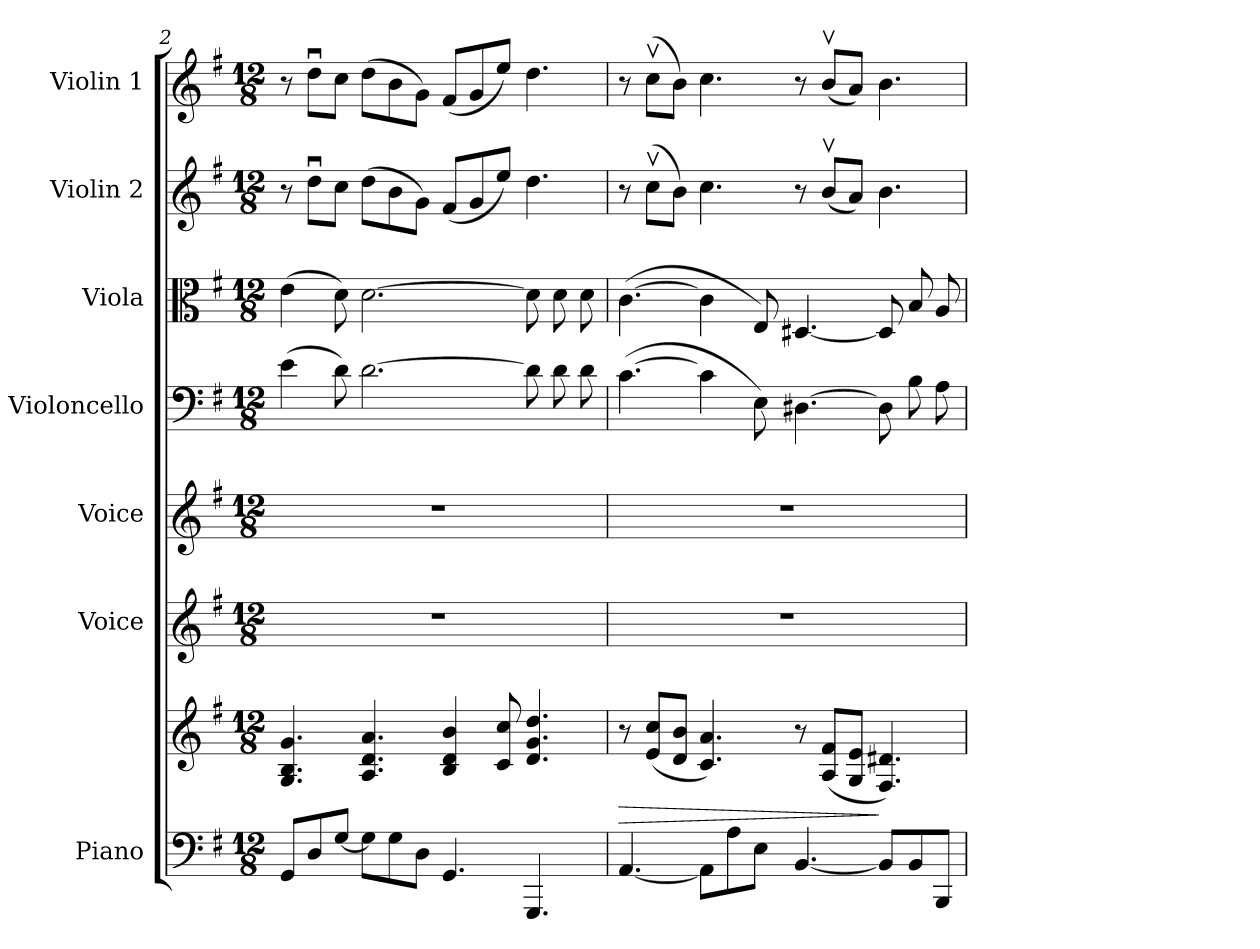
**kern	**kern	**dynam	**kern	**kern	**kern	**kern	**kern	**kern
*part7	*part7	*part7	*part6	*part5	*part4	*part3	*part2	*part1
*staff8	*staff7	*staff7/8	*staff6	*staff5	*staff4	*staff3	*staff2	*staff1
*I"Piano	*	*	*I"Voice	*I"Voice	*I"Violoncello	*I"Viola	*I"Violin 2	*I"Violin 1
*I'Pno.	*	*	*I'Voice	*I'Voice	*I'Vc.	*I'Vla.	*I'Vln.	*I'Vln.
*clefF4	*clefG2	*	*clefG2	*clefG2	*clefF4	*clefC3	*clefG2	*clefG2
*k[f#]	*k[f#]	*	*k[f#]	*k[f#]	*k[f#]	*k[f#]	*k[f#]	*k[f#]
*e:	*e:	*	*e:	*e:	*e:	*e:	*e:	*e:
*M12/8	*M12/8	*	*M12/8	*M12/8	*M12/8	*M12/8	*M12/8	*M12/8
=2	=2	=2	=2	=2	=2	=2	=2	=2
!	!	!	!LO:N:vis=1	!LO:N:vis=1	!	!	!	!
8GGi/L	4.Gi/ 4.Bi 4.gi	.	1.r	1.r	(4ei\	(4ei\	8r	8r
8Di/	.	.	.	.	.	.	8ddui\L	8ddui\L
[8Gi/J	.	.	.	.	8di\L)	8di\L)	8cci\J	8cci\J
8Gi\L]	4.Ai/ 4.di 4.ai	.	.	.	[2.di\	[2.di\	(8ddi\L	(8ddi\L
8Gi\	.	.	.	.	.	.	8bi\	8bi\
8Di\J	.	.	.	.	.	.	8gi\J)	8gi\J)
4.GGi/	4Bi/ 4di 4bi	.	.	.	.	.	(8f#i/L	(8f#i/L
.	.	.	.	.	.	.	8gi/	8gi/
.	8ci/ 8cciL	.	.	.	.	.	8eei/J)	8eei/J)
4.GGGi/	4.di/ 4.gi 4.ddi	.	.	.	8di\L]	8di\L]	4.ddi\	4.ddi\
.	.	.	.	.	8di\	8di\	.	.
.	.	.	.	.	8di\J	8di\J	.	.
!!LO:LB:g=z
=3	=3	=3	=3	=3	=3	=3	=3	=3
!	!	!LO:HP:b	!LO:N:vis=1	!LO:N:vis=1	!	!	!	!
[4.AAi/	8r	>	1.r	1.r	([4.ci\	([4.ci\	8r	8r
.	(8ei/ 8cciL	.	.	.	.	.	(8ccvi\L	(8ccvi\L
.	8di/ 8biJ	.	.	.	.	.	8bi\J)	8bi\J)
8AAi\L]	4.ci/ 4.ai)	.	.	.	4ci\]	4ci\]	4.cci\	4.cci\
8Ai\	.	.	.	.	.	.	.	.
8Ei\J	.	.	.	.	8Ei\L)	8Ei/L)	.	.
[4.BBi/	8r	.	.	.	[4.D#Xi\	[4.D#Xi/	8r	8r
.	(8Ai/ 8f#iL	.	.	.	.	.	(8bvi/L	(8bvi/L
.	8Gi/ 8eiJ	.	.	.	.	.	8ai/J)	8ai/J)
8BBi/L]	4.F#i/ 4.d#Xi)	]	.	.	8D#i\L]	8D#i/L]	4.bi\	4.bi\
8BBi/	.	.	.	.	8Bi\	8Bi/	.	.
8BBBi/J	.	.	.	.	8Ai\J	8Ai/J	.	.
=	=	=	=	=	=	=	=	=
*-	*-	*-	*-	*-	*-	*-	*-	*-
